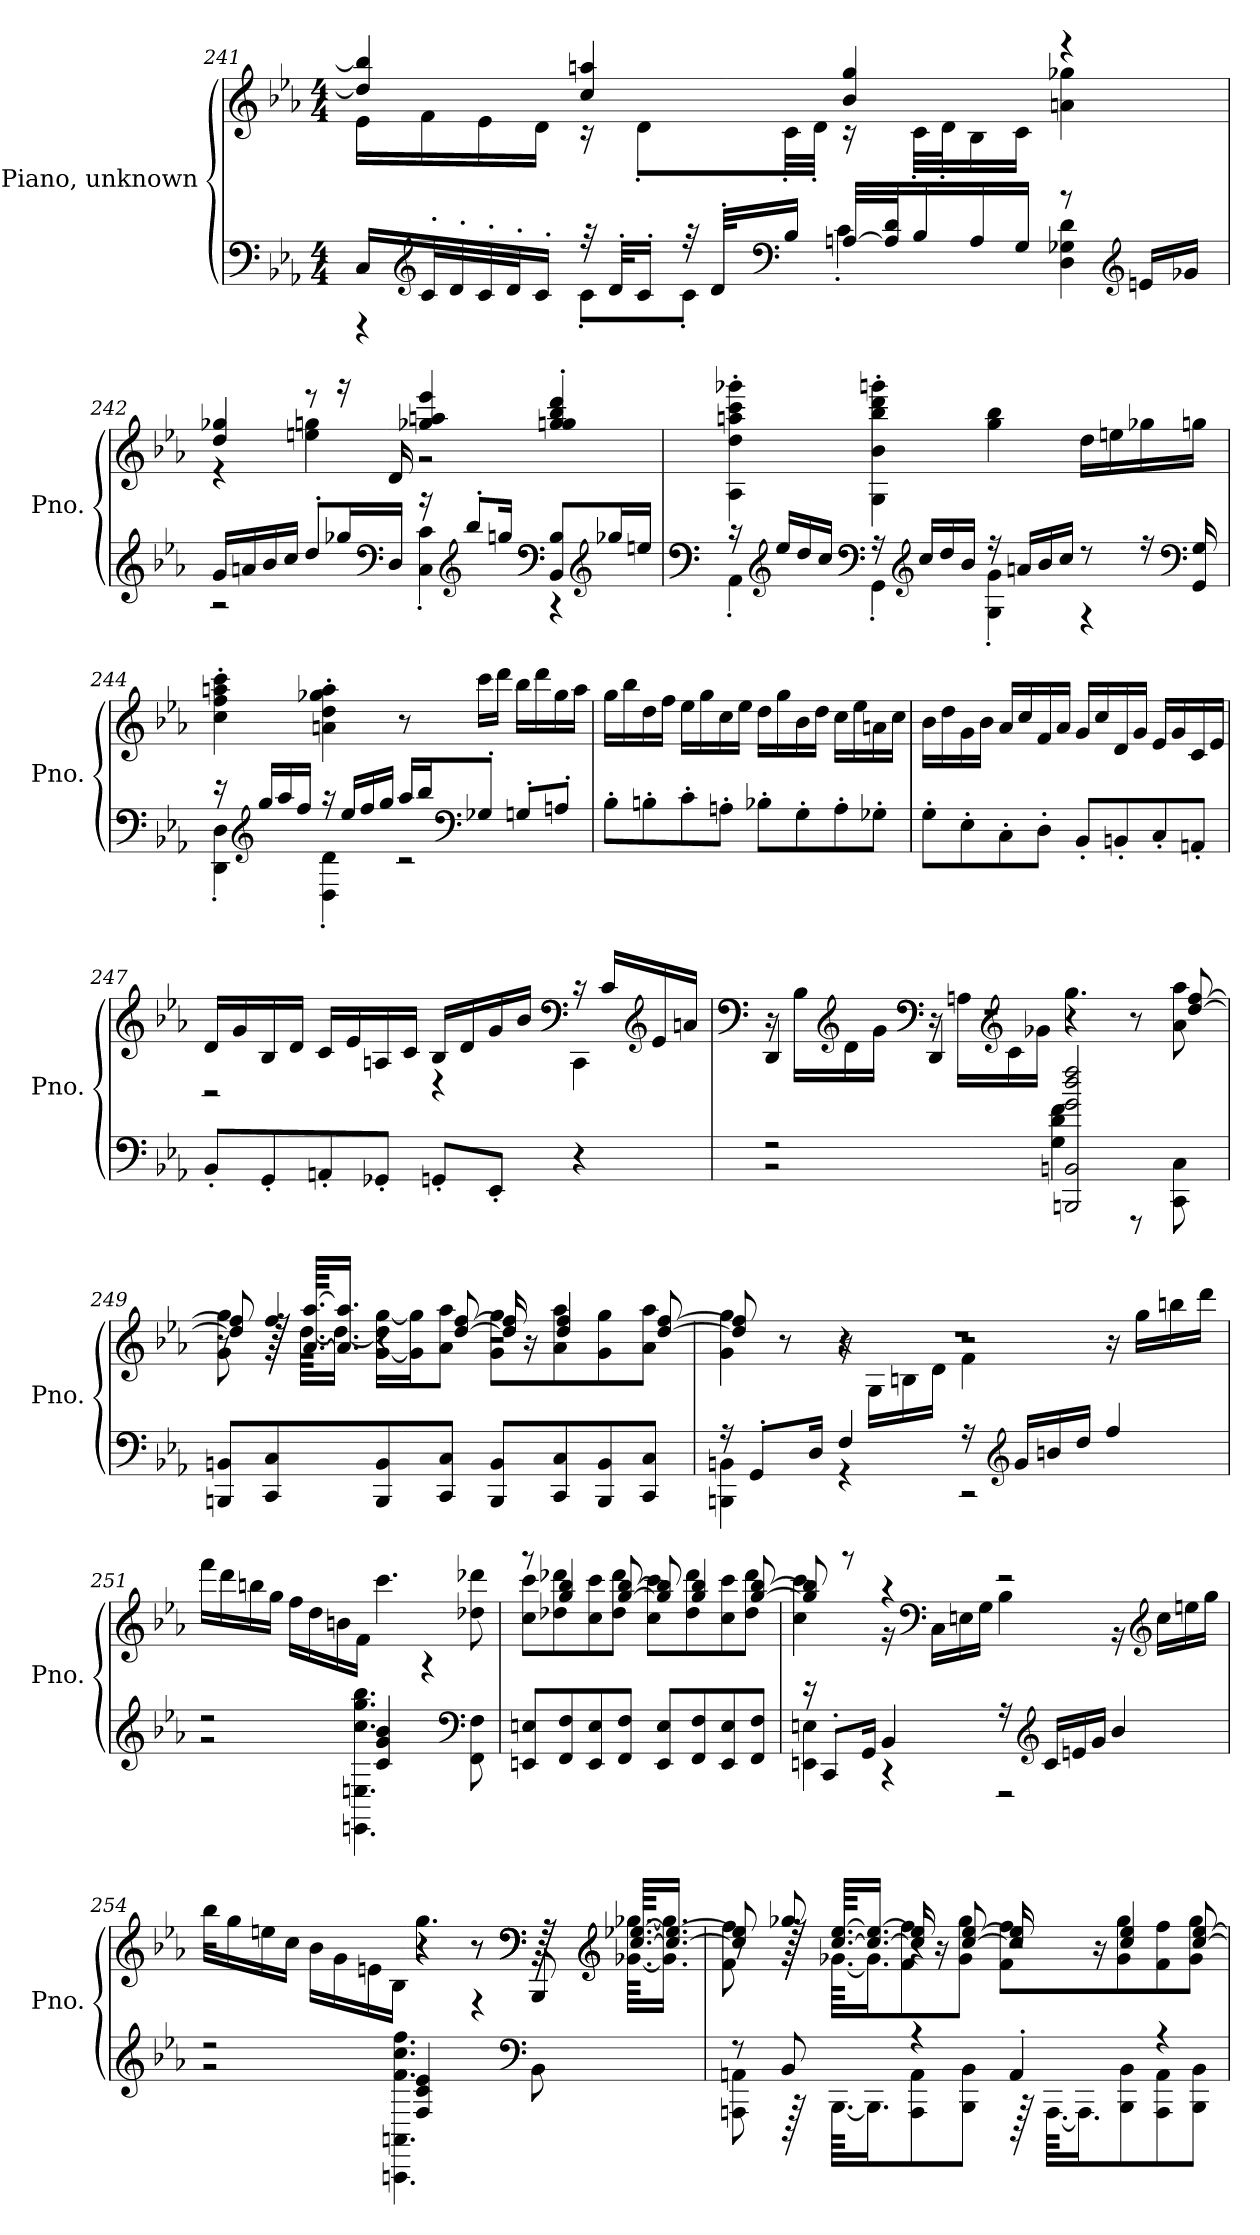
**kern	**kern
*part1	*part1
*staff2	*staff1
*I"Piano, unknown	*
*I'Pno.	*
!!LO:LB:g=z
*clefF4	*clefG2
*k[b-e-a-]	*k[b-e-a-]
*M4/4	*M4/4
=241	=241
*^	*^
16C/LL	4r	4dd/] 4bb-/]	16e-\LL
*clefG2	*	*	*
32c'/L	.	.	16f\
32d'/	.	.	.
32c'/	.	.	16e-\
32d'/J	.	.	.
16c'/JJ	.	.	16d\JJ
32r	8c'\L	4cc/ 4aan/	16r
32d'/KLL	.	.	.
16c'/JJ	.	.	8d'\L
32r	8c'\J	.	.
32d'/KLL	.	.	.
*clefF4	*	*	*
16B-/JJ	.	.	32c'\LL
.	.	.	32d'\JJJ
[32An/LLL	4c'\	4b-/ 4gg/	16r
32A/] 32d/J	.	.	.
16B-/	.	.	32c'\LLL
.	.	.	32d'\J
16A/	.	.	16B-\
16G/JJ	.	.	16c\JJ
8r	4D\ 4G-X\ 4d\	4r	4an\ 4gg-X\
*clefG2	*	*	*
16en/LL	.	.	.
16g-X/JJ	.	.	.
!!LO:LB:g=z	!!
=242	=242	=242	=242
16g/LL	2r	4dd/ 4gg-X/	4r
16an/	.	.	.
16b-/	.	.	.
16cc/JJ	.	.	.
8dd'/L	.	8r	4een\ 4ggn\
16gg-X/L	.	16r	.
*clefF4	*	*	*
16D/JJ	.	16d/	.
16r	4C\' 4c\'	4gg-X/ 4aan/ 4eee-/	2r
*clefG2	*	*	*
8bb-'/L	.	.	.
16ggn/Jk	.	.	.
*clefF4	*	*	*
8BB-/ 8B-/L	4r	4gg-/' 4ggn/' 4bb-/' 4ddd/'	.
*clefG2	*	*	*
16gg-X/L	.	.	.
16een/JJ	.	.	.
*	*	*v	*v
!!LO:LB:g=z
=243	=243	=243
*clefF4	*	*
16r	4AA-'\	4A-\' 4dd\' 4aan\' 4ccc\' 4ggg-X\'
*clefG2	*	*
16ee-/LL	.	.
16dd/	.	.
16cc/JJ	.	.
*clefF4	*	*
16r	4GG'\	4G\' 4b-\' 4bb-\' 4ddd\' 4gggn\'
*clefG2	*	*
16cc/LL	.	.
16dd/	.	.
16b-/JJ	.	.
16r	4G\' 4g\'	4gg\ 4bb-\
16an/LL	.	.
16b-/	.	.
16cc/JJ	.	.
8r	4r	16dd\LL
.	.	16een\
16r	.	16gg-X\
*clefF4	*	*
16GG/ 16G/	.	16ggn\JJ
!!LO:LB:g=z
=244	=244	=244
16r	4DD\' 4D\'	4cc\' 4ff\' 4aan\' 4ccc\'
*clefG2	*	*
16gg/LL	.	.
16aa-/	.	.
16ff/JJ	.	.
16r	4D\' 4d\'	4an\' 4dd\' 4gg-X\' 4aa\'
16ee-/LL	.	.
16ff/	.	.
16gg/JJ	.	.
16aa-/LL	2r	8r
16bb-/J	.	.
*clefF4	*	*
8G-X'/J	.	16ccc\LL
.	.	16ddd\JJ
8Gn'/L	.	16bb-\LL
.	.	16ddd\
8An'/J	.	16gg-\
.	.	16aa\JJ
*v	*v	*
=245	=245
8B-'\L	16gg\LL
.	16bb-\
8Bn'\	16dd\
.	16ff\JJ
8c'\	16ee-\LL
.	16gg\
8An'\J	16cc\
.	16ee-\JJ
8B-X'\L	16dd\LL
.	16gg\
8G'\	16b-\
.	16dd\JJ
8A'\	16cc\LL
.	16ee-\
8G-X'\J	16an\
.	16cc\JJ
!!LO:LB:g=z
=246	=246
8G'\L	16b-\LL
.	16dd\
8E-'\	16g\
.	16b-\JJ
8C'\	16a-/LL
.	16cc/
8D'\J	16f/
.	16a-/JJ
8BB-'/L	16g/LL
.	16cc/
8BBn'/	16d/
.	16g/JJ
8C'/	16e-/LL
.	16g/
8AAn'/J	16c/
.	16e-/JJ
=247	=247
*	*^
8BB-'/L	16d/LL	2r
.	16g/	.
8GG'/	16B-/	.
.	16d/JJ	.
8AAn'/	16c/LL	.
.	16e-/	.
8GG-X'/J	16An/	.
.	16c/JJ	.
8GGn'/L	16B-/LL	4r
.	16d/	.
8EE-'/J	16g/	.
.	16b-/JJ	.
*	*clefF4	*
4r	16r	4CC\
.	16c/LL	.
*	*clefG2	*
.	16e-/	.
.	16an/JJ	.
*	*v	*v
!!LO:PB:g=z
=248	=248
*	*clefF4
*^	*^
*	*	*	*^
2r	2r	1r	16r	4DD/
.	.	.	16B-\LL	.
*	*	*clefG2	*	*
.	.	.	16d\	.
.	.	.	16g\JJ	.
*	*	*clefF4	*	*
.	.	.	16r	4DD/
.	.	.	16An\LL	.
*	*	*clefG2	*	*
.	.	.	16c\	.
.	.	.	16g-X\JJ	.
2BBBn/ 2BBn/ 2g/ 2dd/ 2ff/	4G\ 4d\ 4f\	.	4.gg\	4r
.	8r	.	.	8r
.	8CC\ 8C\	.	8a-\ 8aa-\	[8dd/ [8ff/
*v	*v	*	*	*
=249	=249	=249	=249
8BBBn/ 8BBn/L	8r	8g\ 8gg\	8dd/] 8ff/]
8CC/ 8C/	128r	128r	4ff/
.	[64.a-/ [64.aa-/KKLL	[64.dd\KKLL	.
.	16.a-/] 16.aa-/]JJ	16.dd\JJ_	.
8BBB/ 8BB/	4r	[16g\ 16dd\] [16gg\LL	.
.	.	16g\] 16gg\]J	.
8CC/ 8C/J	.	8a-\ 8aa-\J	[8dd/ [8ff/
8BBB/ 8BB/L	2r	8g\ 8gg\L	16dd/] 16ff/]
.	.	.	16r
8CC/ 8C/	.	8a-\ 8aa-\	4dd/ 4ff/
8BBB/ 8BB/	.	8g\ 8gg\	.
8CC/ 8C/J	.	8a-\ 8aa-\J	[8dd/ [8ff/
!!LO:LB:g=z	!!	!!
=250	=250	=250	=250
*^	*	*	*
16r	4BBBn\ 4BBn\	1r	4g\ 4gg\	8dd/] 8ff/]
8GG'/L	.	.	.	.
.	.	.	.	8r
16D/Jk	.	.	.	.
4F/	4r	.	16r	4r
.	.	.	16G\LL	.
.	.	.	16Bn\	.
.	.	.	16d\JJ	.
16r	2r	.	4f\	2r
*clefG2	*	*	*	*
16g/LL	.	.	.	.
16bn/	.	.	.	.
16dd/JJ	.	.	.	.
4ff/	.	.	16r	.
.	.	.	16gg\LL	.
.	.	.	16bbn\	.
.	.	.	16ddd\JJ	.
*	*	*v	*v	*v
=251	=251	=251
2r	2r	16fff\LL
.	.	16ddd\
.	.	16bbn\
.	.	16gg\JJ
.	.	16ff\LL
.	.	16dd\
.	.	16bn\
.	.	16f\JJ
4c/ 4g/ 4b-/	4.EEn\ 4.En\ 4.cc\ 4.gg\ 4.bb-\	4.ccc\
4r	.	.
*clefF4	*	*
.	8FF\ 8F\	8dd-X\ 8ddd-X\
*v	*v	*
!!LO:LB:g=z
=252	=252
*	*^
8EEn/ 8En/L	8r	8cc\ 8ccc\L
8FF/ 8F/	4gg/ 4bb-/	8dd-X\ 8ddd-X\
8EE/ 8E/	.	8cc\ 8ccc\
8FF/ 8F/J	[8gg/ [8bb-/	8dd-\ 8ddd-\J
8EE/ 8E/L	8gg/] 8bb-/]	8cc\ 8ccc\L
8FF/ 8F/	4gg/ 4bb-/	8dd-\ 8ddd-\
8EE/ 8E/	.	8cc\ 8ccc\
8FF/ 8F/J	[8gg/ [8bb-/	8dd-\ 8ddd-\J
=253	=253	=253
*^	*	*
16r	4EEn\ 4En\	8gg/] 8bb-/]	4cc\ 4ccc\
8CC'/L	.	.	.
.	.	8r	.
16GG/Jk	.	.	.
4BB-/	4r	4r	16r
*	*	*clefF4	*
.	.	.	16C\LL
.	.	.	16En\
.	.	.	16G\JJ
16r	2r	2r	4B-\
*clefG2	*	*	*
16c/LL	.	.	.
16en/	.	.	.
16g/JJ	.	.	.
4b-/	.	.	16r
*	*	*clefG2	*
.	.	.	16cc\LL
.	.	.	16een\
.	.	.	16gg\JJ
!!LO:LB:g=z
=254	=254	=254	=254
*	*	*	*^
2r	2r	2r	16bb-\LL	2r
.	.	.	16gg\	.
.	.	.	16een\	.
.	.	.	16cc\JJ	.
.	.	.	16b-\LL	.
.	.	.	16g\	.
.	.	.	16en\	.
.	.	.	16B-\JJ	.
4F/ 4c/ 4e-/	4.AAAn\ 4.AAn\ 4.f\ 4.cc\ 4.ff\	4r	4.gg\	4r
4r	.	8r	.	8r
*clefF4	*	*clefF4	*	*
.	8BB-\	128r	128r	8BBB-/
*	*	*clefG2	*	*
.	.	[64.cc/ [64.ee-X/KKLL	[64.g-X\ [64.gg-X\KKLL	.
.	.	16.cc/_ 16.ee-/_JJ	16.g-\] 16.gg-\]JJ	.
!!LO:LB:g=z	!!	!!
=255	=255	=255	=255	=255
8r	8AAAn\ 8AAn\	8cc/] 8ee-/]	8f\ 8ff\	8r
8BB-/	128r	128r	128r	8gg-X/
.	[64.BBB-\KKLL	[64.cc/ [64.ee-/KKLL	[64.g-X\KKLL	.
.	16.BBB-\J]	16.cc/_ 16.ee-/_JJ	16.g-\J]	.
4r	8AAA\ 8AA\	16cc/] 16ee-/]	8f\ 8ff\	4r
.	.	16r	.	.
.	8BBB-\ 8BB-\J	[8cc/ [8ee-/	8g-\ 8gg-\J	.
4AA'/	128r	16cc/] 16ee-/]	8f\ 8ff\L	2r
.	[64.AAA\KKLL	.	.	.
.	16.AAA\J]	.	.	.
.	.	16r	.	.
.	8BBB-\ 8BB-\	4cc/ 4ee-/	8g-\ 8gg-\	.
4r	8AAA\ 8AA\	.	8f\ 8ff\	.
.	8BBB-\ 8BB-\J	[8cc/ [8ee-/	8g-\ 8gg-\J	.
*v	*v	*	*	*
*	*v	*v	*v
=	=
*-	*-
